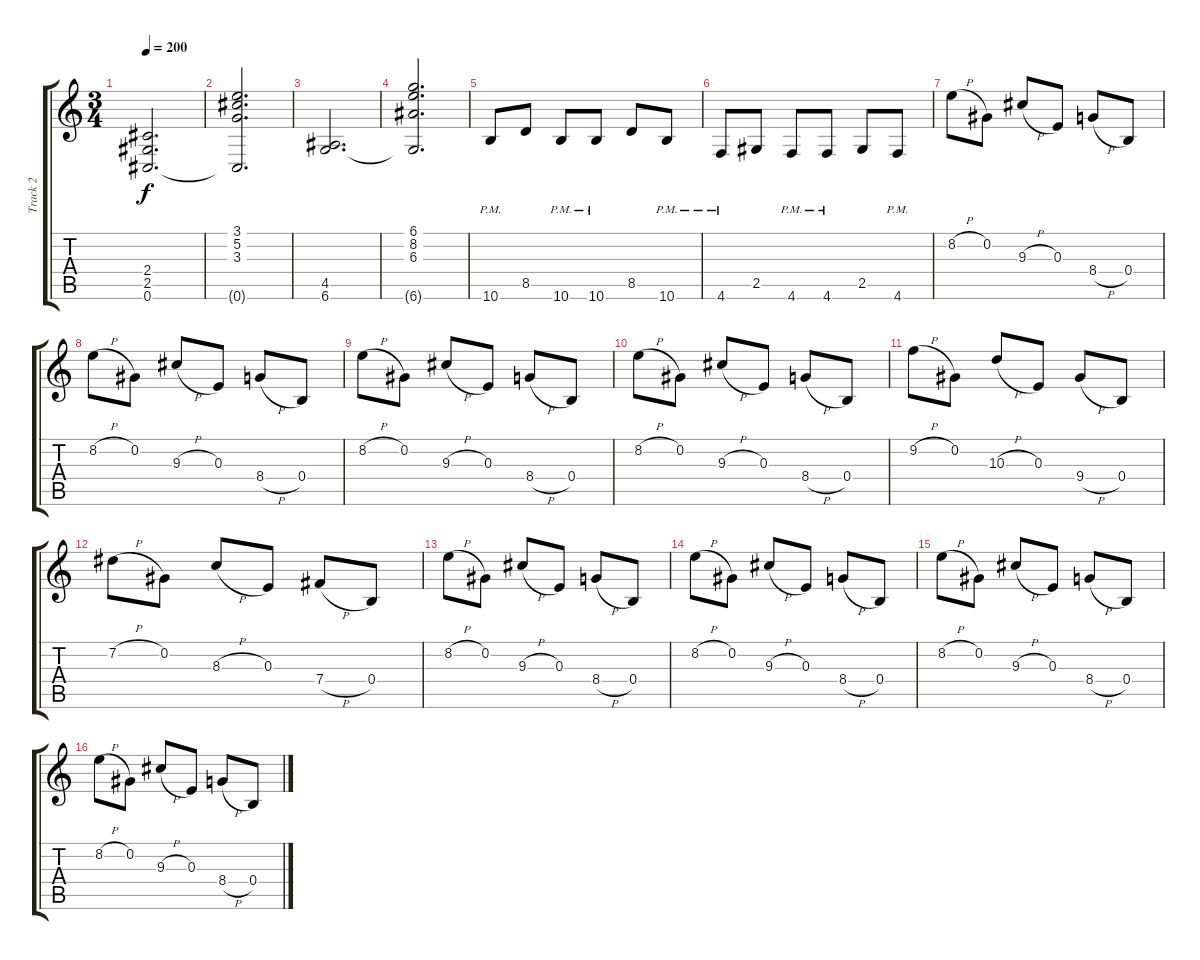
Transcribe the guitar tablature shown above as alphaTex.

\track ("Track 2" "Track 2") {instrument distortionguitar}
\staff {score tabs}
\tuning (Db4 Ab3 E3 B2 Gb2 Db2) {hide}
\ts (3 4)
\tempo 200
\clef g2
\ks c
(2.4 2.5 0.6).2{d dy f} |
(3.1 5.2 3.3 0.6{t}).2{d} |
(4.5 6.6).2{d} |
(6.1 8.2 6.3 6.6{t}).2{d} |
10.6{pm}.8 8.5.8 10.6{pm}.8 10.6{pm}.8 8.5.8 10.6{pm}.8 |
4.6{pm}.8 2.5.8 4.6{pm}.8 4.6{pm}.8 2.5.8 4.6{pm}.8 |
8.2{h}.8 0.2.8 9.3{h}.8 0.3.8 8.4{h}.8 0.4.8 |
8.2{h}.8 0.2.8 9.3{h}.8 0.3.8 8.4{h}.8 0.4.8 |
8.2{h}.8 0.2.8 9.3{h}.8 0.3.8 8.4{h}.8 0.4.8 |
8.2{h}.8 0.2.8 9.3{h}.8 0.3.8 8.4{h}.8 0.4.8 |
9.2{h}.8 0.2.8 10.3{h}.8 0.3.8 9.4{h}.8 0.4.8 |
7.2{h}.8 0.2.8 8.3{h}.8 0.3.8 7.4{h}.8 0.4.8 |
8.2{h}.8 0.2.8 9.3{h}.8 0.3.8 8.4{h}.8 0.4.8 |
8.2{h}.8 0.2.8 9.3{h}.8 0.3.8 8.4{h}.8 0.4.8 |
8.2{h}.8 0.2.8 9.3{h}.8 0.3.8 8.4{h}.8 0.4.8 |
8.2{h}.8 0.2.8 9.3{h}.8 0.3.8 8.4{h}.8 0.4.8
